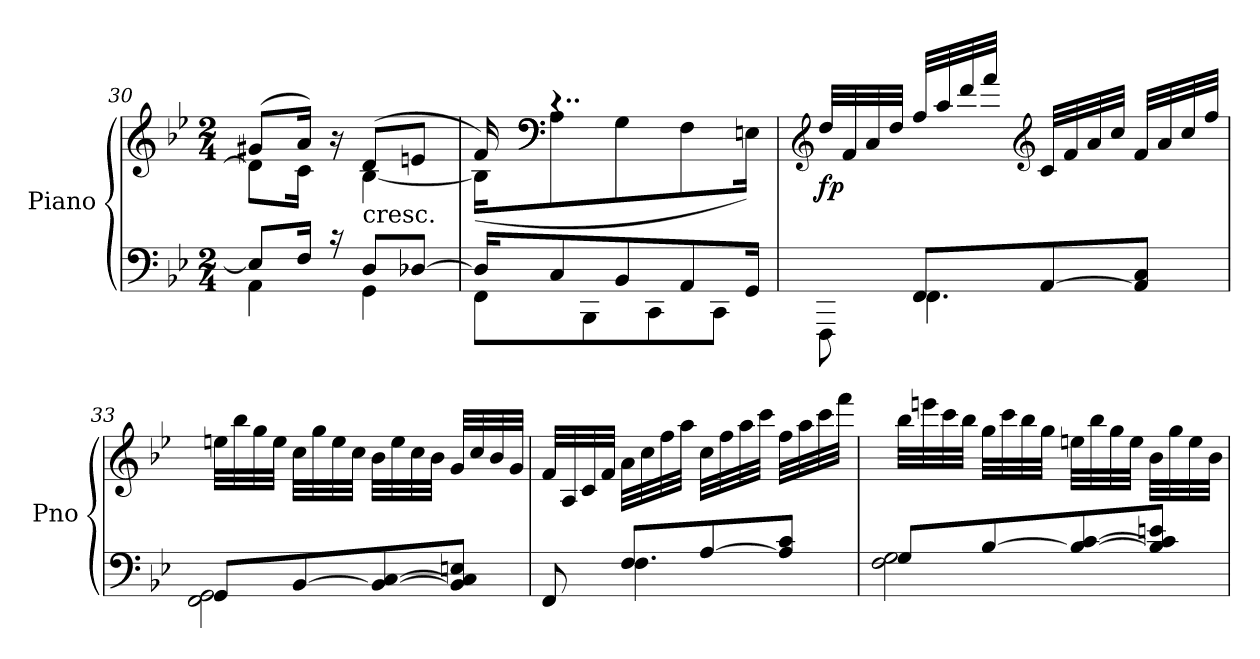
**kern	**kern	**dynam
*part1	*part1	*part1
*staff2	*staff1	*staff1/2
*I"Piano	*	*
*I'Pno	*	*
*clefF4	*clefG2	*
*k[b-e-]	*k[b-e-]	*
*B-:	*B-:	*
*M2/4	*M2/4	*
=30	=30	=30
*^	*^	*
8E/L]	4AA\	(>8g#X/L	8d\L]	.
16F/Jk	.	16a/Jk)	16c\Jk	.
16rc	.	16r	16ryy	.
!	!	!LO:TX:b:t=cresc.	!	!
8D/L	4GG\	(>8d/L	[4B-\	.
[8D-X/J	.	8en/J	.	.
=31	=31	=31	=31	=31
16D-/KL]	8FF\L	16f/)	(<16B-\KL]	.
*	*	*clefF4	*	*
8C/	.	4..rc	8A\	.
.	8BBB-\	.	.	.
8BB-/	.	.	8G\	.
.	8CC\	.	.	.
8AA/	.	.	8F\	.
.	8CC\J	.	.	.
16GG/Jk	.	.	16En\Jk)	.
!!LO:LB:g=z
=32	=32	=32	=32	=32
!	!	!	!	!LO:DY:b
*	*	*v	*v	*
8FFF\	8ryy	32F/LLL	fp
.	.	32AA/	.
.	.	32C/	.
.	.	32F/JJJ	.
8FF/L	4.FF\	32A/LLL	.
.	.	32c/	.
.	.	32f/	.
.	.	32a/JJJ	.
*	*	*clefG2	*
[8AA/	.	32c/LLL	.
.	.	32f/	.
.	.	32a/	.
.	.	32cc/JJJ	.
8AA/] 8C/J	.	32f/LLL	.
.	.	32a/	.
.	.	32cc/	.
.	.	32ff/JJJ	.
=33	=33	=33	=33
8GG/L	2FF\ 2GG\	32een\LLL	.
.	.	32bb-\	.
.	.	32gg\	.
.	.	32ee\JJJ	.
[8BB-/	.	32cc\LLL	.
.	.	32gg\	.
.	.	32ee\	.
.	.	32cc\JJJ	.
8BB-/_ [8C/	.	32b-\LLL	.
.	.	32ee\	.
.	.	32cc\	.
.	.	32b-\JJJ	.
8BB-/] 8C/] 8En/J	.	32g/LLL	.
.	.	32cc/	.
.	.	32b-/	.
.	.	32g/JJJ	.
=34	=34	=34	=34
8FF/	8ryy	32f/LLL	.
.	.	32A/	.
.	.	32c/	.
.	.	32f/JJJ	.
8F/L	4.F\	32a\LLL	.
.	.	32cc\	.
.	.	32ff\	.
.	.	32aa\JJJ	.
[8A/	.	32cc\LLL	.
.	.	32ff\	.
.	.	32aa\	.
.	.	32ccc\JJJ	.
8A/] 8c/J	.	32ff\LLL	.
.	.	32aa\	.
.	.	32ccc\	.
.	.	32fff\JJJ	.
!!LO:LB:g=z
=35	=35	=35	=35
8G/L	2F\ 2G\	32bb-\LLL	.
.	.	32eeen\	.
.	.	32ccc\	.
.	.	32bb-\JJJ	.
[8B-/	.	32gg\LLL	.
.	.	32ccc\	.
.	.	32bb-\	.
.	.	32gg\JJJ	.
8B-/_ [8c/	.	32een\LLL	.
.	.	32bb-\	.
.	.	32gg\	.
.	.	32ee\JJJ	.
8B-/] 8c/] 8en/J	.	32b-\LLL	.
.	.	32gg\	.
.	.	32ee\	.
.	.	32b-\JJJ	.
*v	*v	*	*
=	=	=
*-	*-	*-
